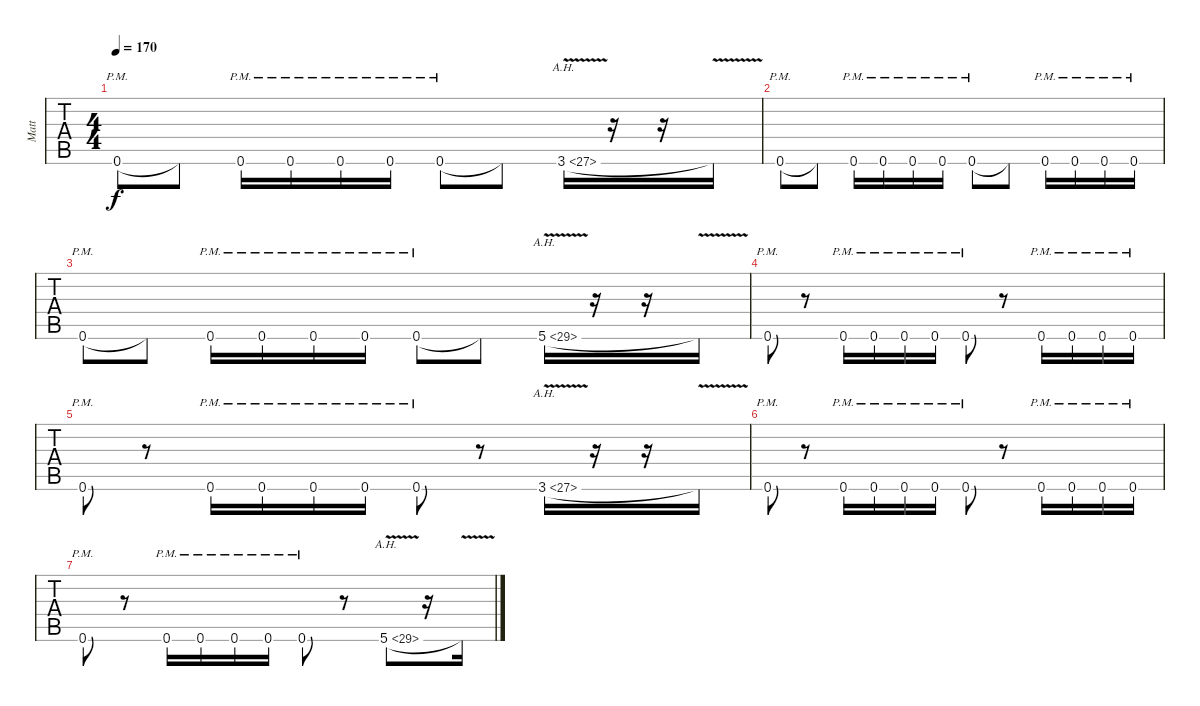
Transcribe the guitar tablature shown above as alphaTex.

\track ("Matt" "Matt") {instrument distortionguitar}
\staff {tabs}
\tuning (E4 B3 G3 D3 A2 D2) {hide}
\ts (4 4)
\tempo 170
\clef g2
\ks c
0.6{pm}.8{dy f} 0.6{t}.8 0.6{pm}.16 0.6{pm}.16 0.6{pm}.16 0.6{pm}.16 0.6{pm}.8 0.6{t}.8 3.6{ah 24 v}.16 r.16 r.16 3.6{t}.16 |
0.6{pm}.8 0.6{t}.8 0.6{pm}.16 0.6{pm}.16 0.6{pm}.16 0.6{pm}.16 0.6{pm}.8 0.6{t}.8 0.6{pm}.16 0.6{pm}.16 0.6{pm}.16 0.6{pm}.16 |
0.6{pm}.8 0.6{t}.8 0.6{pm}.16 0.6{pm}.16 0.6{pm}.16 0.6{pm}.16 0.6{pm}.8 0.6{t}.8 5.6{ah 24 v}.16 r.16 r.16 5.6{t}.16 |
0.6{pm}.8 r.8 0.6{pm}.16 0.6{pm}.16 0.6{pm}.16 0.6{pm}.16 0.6{pm}.8 r.8 0.6{pm}.16 0.6{pm}.16 0.6{pm}.16 0.6{pm}.16 |
0.6{pm}.8 r.8 0.6{pm}.16 0.6{pm}.16 0.6{pm}.16 0.6{pm}.16 0.6{pm}.8 r.8 3.6{ah 24 v}.16 r.16 r.16 3.6{t}.16 |
0.6{pm}.8 r.8 0.6{pm}.16 0.6{pm}.16 0.6{pm}.16 0.6{pm}.16 0.6{pm}.8 r.8 0.6{pm}.16 0.6{pm}.16 0.6{pm}.16 0.6{pm}.16 |
0.6{pm}.8 r.8 0.6{pm}.16 0.6{pm}.16 0.6{pm}.16 0.6{pm}.16 0.6{pm}.8 r.8 5.6{ah 24 v}.8 r.16 5.6{t}.16
